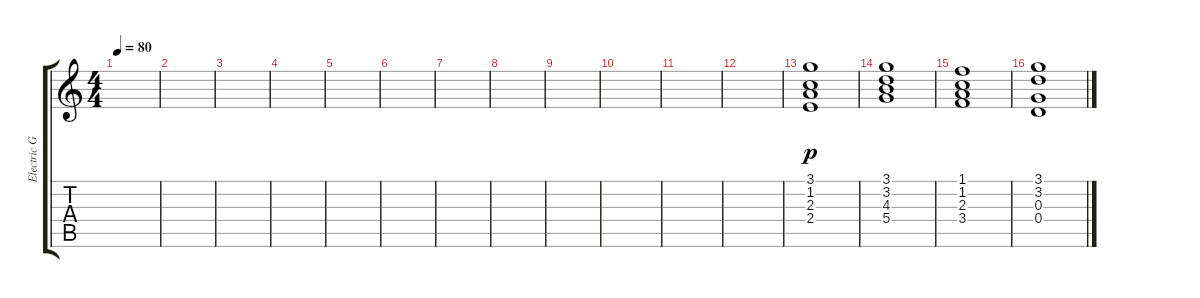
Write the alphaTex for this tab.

\track ("Electric Guitar" "Electric G") {instrument electricguitarclean}
\staff {score tabs}
\tuning (E4 B3 G3 D3 A2 E2) {hide}
\ts (4 4)
\tempo 80
\clef g2
\ks c
|
|
|
|
|
|
|
|
|
|
|
|
(3.1 1.2 2.3 2.4).1{dy p} |
(3.1 3.2 4.3 5.4).1 |
(1.1 1.2 2.3 3.4).1 |
(3.1 3.2 0.3 0.4).1
